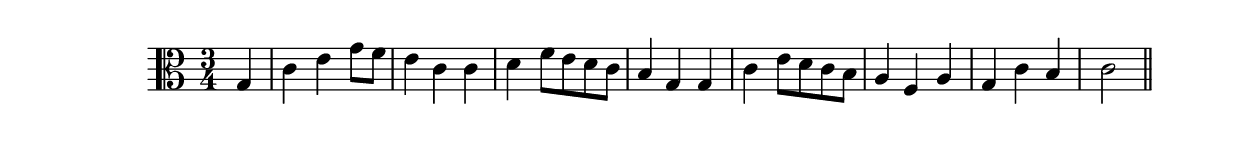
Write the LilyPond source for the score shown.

\version "2.14.0"
%{\header {
  title = "The Ash Grove (Wales)"
  composer = "anonymous"
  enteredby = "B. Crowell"
}%}
\score{{\key c \major
\time 3/4
%{\tempo 4=100
%}\clef C
\relative c' {
  \partial 4
  g4 |
  c e g8 f | e4 c c | d f8 e d c | b4 g g | c4 e8 d c b | a4 f a | g c b | c2
  \bar "||"
}

}}